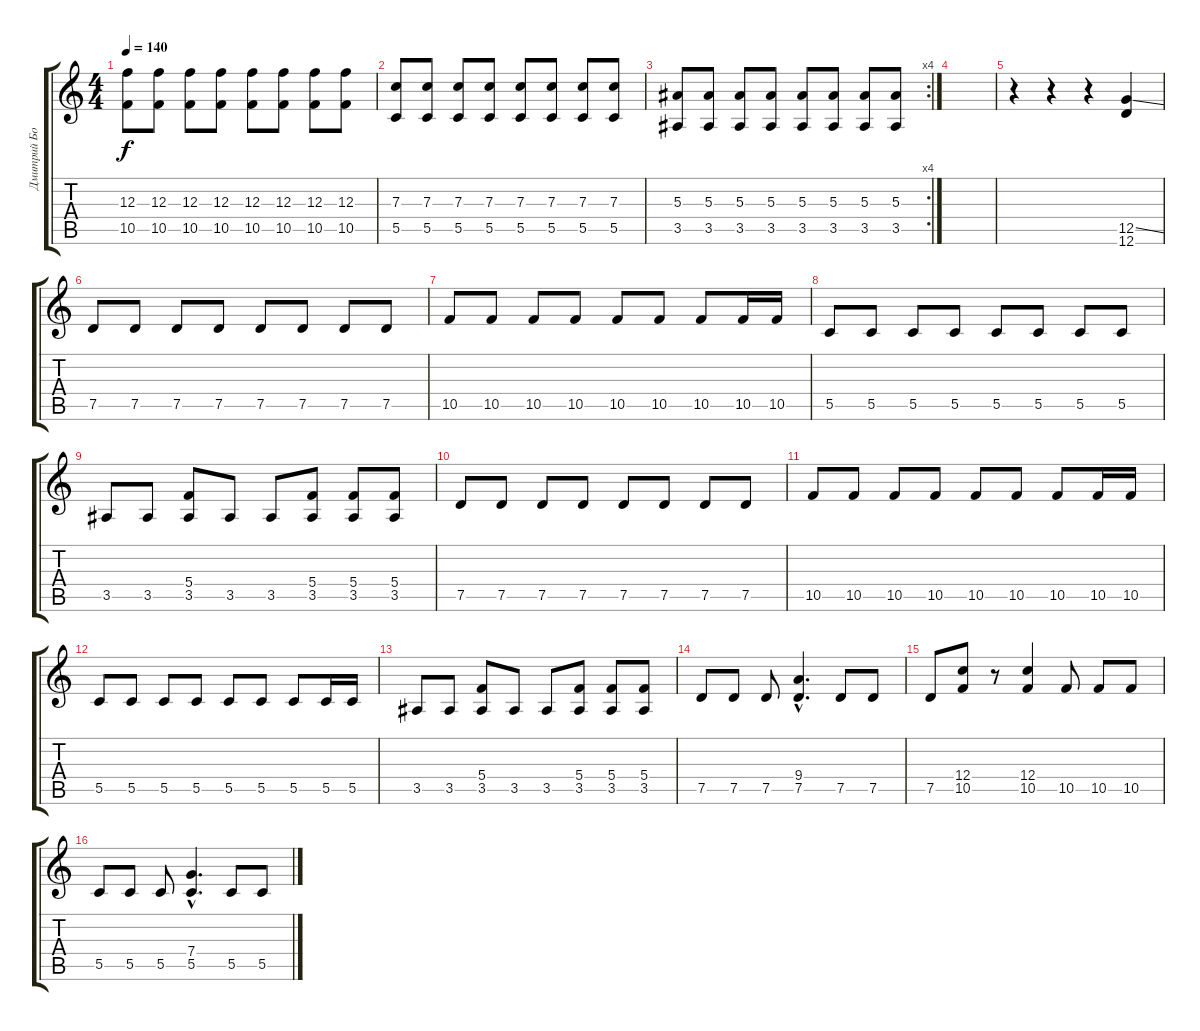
\track ("Дмитрий Борисенков" "Дмитрий Бо") {instrument distortionguitar}
\staff {score tabs}
\tuning (D4 A3 F3 C3 G2 D2) {hide}
\ts (4 4)
\tempo 140
\clef g2
\ks c
(12.3 10.5).8{dy f} (12.3 10.5).8 (12.3 10.5).8 (12.3 10.5).8 (12.3 10.5).8 (12.3 10.5).8 (12.3 10.5).8 (12.3 10.5).8 |
(7.3 5.5).8 (7.3 5.5).8 (7.3 5.5).8 (7.3 5.5).8 (7.3 5.5).8 (7.3 5.5).8 (7.3 5.5).8 (7.3 5.5).8 |
\rc 4
(5.3 3.5).8 (5.3 3.5).8 (5.3 3.5).8 (5.3 3.5).8 (5.3 3.5).8 (5.3 3.5).8 (5.3 3.5).8 (5.3 3.5).8 |
|
r.4 r.4 r.4 (12.5{ss} 12.6).4 |
7.5.8 7.5.8 7.5.8 7.5.8 7.5.8 7.5.8 7.5.8 7.5.8 |
10.5.8 10.5.8 10.5.8 10.5.8 10.5.8 10.5.8 10.5.8 10.5.16 10.5.16 |
5.5.8 5.5.8 5.5.8 5.5.8 5.5.8 5.5.8 5.5.8 5.5.8 |
3.5.8 3.5.8 (5.4 3.5).8 3.5.8 3.5.8 (5.4 3.5).8 (5.4 3.5).8 (5.4 3.5).8 |
7.5.8 7.5.8 7.5.8 7.5.8 7.5.8 7.5.8 7.5.8 7.5.8 |
10.5.8 10.5.8 10.5.8 10.5.8 10.5.8 10.5.8 10.5.8 10.5.16 10.5.16 |
5.5.8 5.5.8 5.5.8 5.5.8 5.5.8 5.5.8 5.5.8 5.5.16 5.5.16 |
3.5.8 3.5.8 (5.4 3.5).8 3.5.8 3.5.8 (5.4 3.5).8 (5.4 3.5).8 (5.4 3.5).8 |
7.5.8 7.5.8 7.5.8 (9.4{hac} 7.5{hac}).4{d} 7.5.8 7.5.8 |
7.5.8 (12.4 10.5).8 r.8 (12.4 10.5).4 10.5.8 10.5.8 10.5.8 |
5.5.8 5.5.8 5.5.8 (7.4{hac} 5.5{hac}).4{d} 5.5.8 5.5.8
